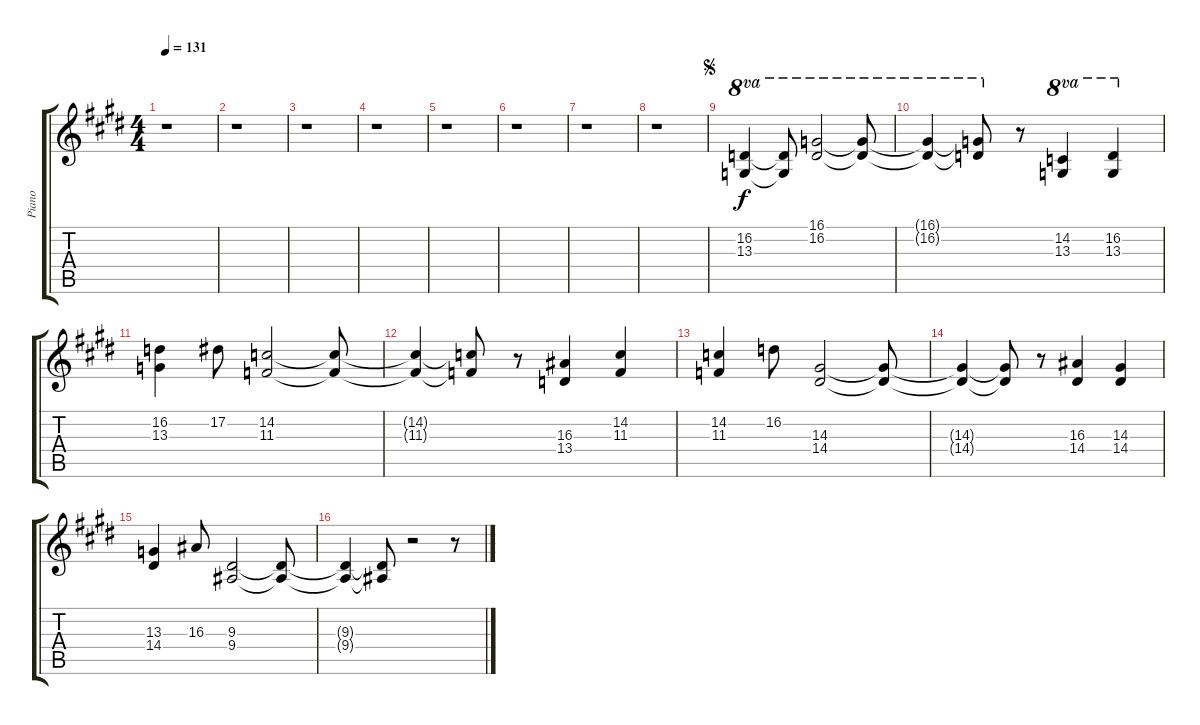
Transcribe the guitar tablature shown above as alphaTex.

\track ("Piano" "Piano") {instrument acousticgrandpiano}
\staff {score tabs}
\tuning (Eb4 Bb3 Gb3 Db3 Ab2 Eb2) {hide}
\ts (4 4)
\tempo 131
\clef g2
\ks e
r.1{dy f} |
\ks c#minor
r.1 |
\ks e
r.1 |
\ks c#minor
r.1 |
\ks e
r.1 |
\ks c#minor
r.1 |
\ks e
r.1 |
\ks c#minor
r.1 |
\jump segno
\ks e
(16.2 13.3).4{ot 8va} (16.2{t} 13.3{t}).8{ot 8va} (16.1 16.2).2{ot 8va} (16.1{t} 16.2{t}).8{ot 8va} |
\ks c#minor
(16.1{t} 16.2{t}).4{ot 8va} (16.1{t} 16.2{t}).8{ot 8va} r.8 (14.2 13.3).4{ot 8va} (16.2 13.3).4{ot 8va} |
\ks e
(16.2 13.3).4 17.2.8 (14.2 11.3).2 (14.2{t} 11.3{t}).8 |
\ks c#minor
(14.2{t} 11.3{t}).4 (14.2{t} 11.3{t}).8 r.8 (16.3 13.4).4 (14.2 11.3).4 |
\ks e
(14.2 11.3).4 16.2.8 (14.3 14.4).2 (14.3{t} 14.4{t}).8 |
\ks c#minor
(14.3{t} 14.4{t}).4 (14.3{t} 14.4{t}).8 r.8 (16.3 14.4).4 (14.3 14.4).4 |
\ks e
(13.3 14.4).4 16.3.8 (9.3 9.4).2 (9.3{t} 9.4{t}).8 |
\ks c#minor
(9.3{t} 9.4{t}).4 (9.3{t} 9.4{t}).8 r.2 r.8
